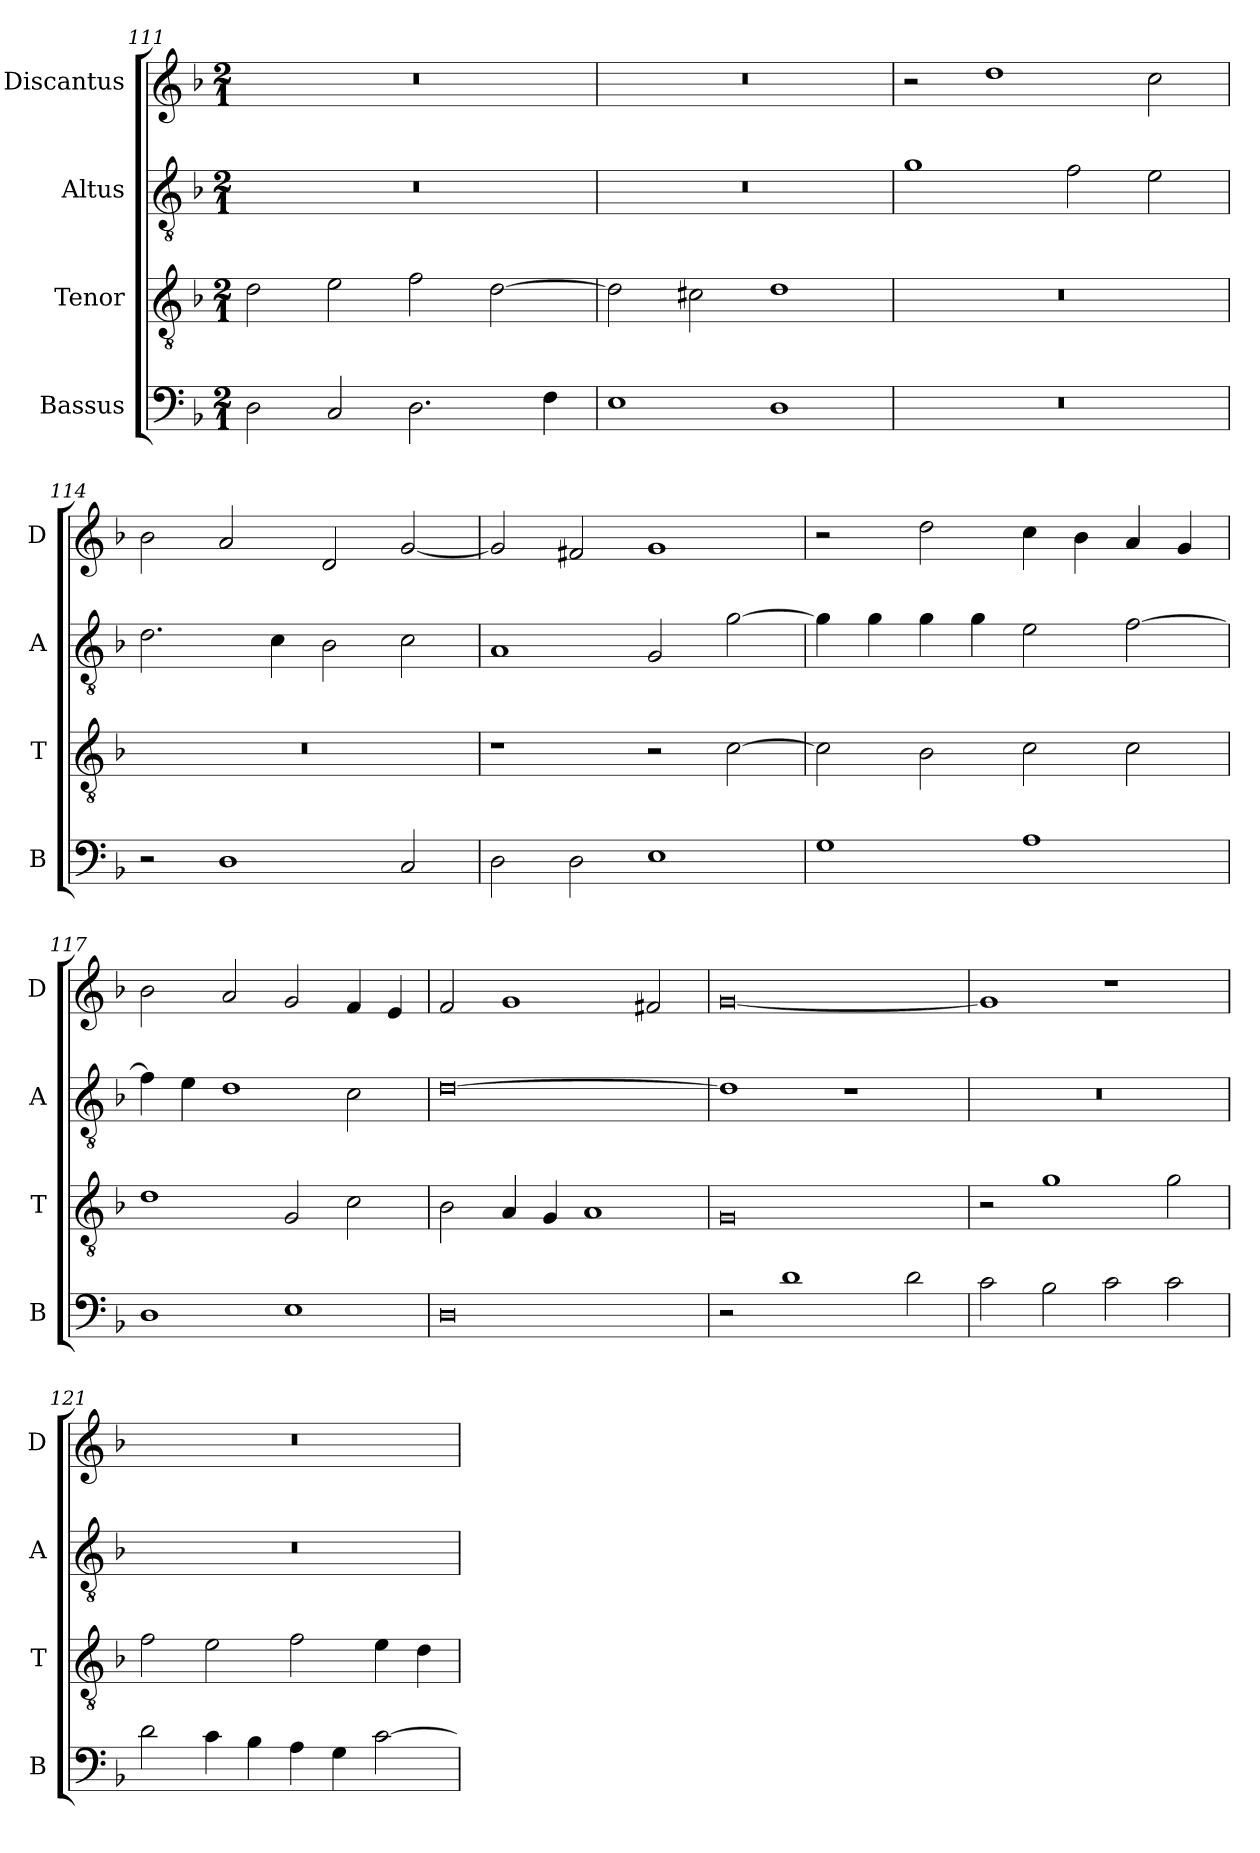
**kern	**kern	**kern	**kern
*part4	*part3	*part2	*part1
*staff4	*staff3	*staff2	*staff1
*I"Bassus	*I"Tenor	*I"Altus	*I"Discantus
*I'B	*I'T	*I'A	*I'D
*clefF4	*clefGv2	*clefGv2	*clefG2
*k[b-]	*k[b-]	*k[b-]	*k[b-]
*M2/1	*M2/1	*M2/1	*M2/1
=111	=111	=111	=111
2D\	2d\	0r	0r
2C/	2e\	.	.
2.D\	2f\	.	.
.	[2d\	.	.
4F\	.	.	.
=112	=112	=112	=112
1E	2d\]	0r	0r
.	2c#X\	.	.
1D	1d	.	.
=113	=113	=113	=113
0r	0r	1g	2r
.	.	.	1dd
.	.	2f\	.
.	.	2e\	2cc\
=114	=114	=114	=114
2r	0r	2.d\	2b-\
1D	.	.	2a/
.	.	4c\	.
.	.	2B-\	2d/
2C/	.	2c\	[2g/
=115	=115	=115	=115
2D\	1r	1A	2g/]
2D\	.	.	2f#X/
1E	2r	2G/	1g
.	[2c\	[2g\	.
=116	=116	=116	=116
1G	2c\]	4g\]	2r
.	.	4g\	.
.	2B-\	4g\	2dd\
.	.	4g\	.
1A	2c\	2e\	4cc\
.	.	.	4b-\
.	2c\	[2f\	4a/
.	.	.	4g/
=117	=117	=117	=117
1D	1d	4f\]	2b-\
.	.	4e\	.
.	.	1d	2a/
1E	2G/	.	2g/
.	2c\	2c\	4f/
.	.	.	4e/
=118	=118	=118	=118
0D	2B-\	[0d	2f/
.	4A/	.	1g
.	4G/	.	.
.	1A	.	.
.	.	.	2f#X/
=119	=119	=119	=119
2r	0G	1d]	[0g
1d	.	.	.
.	.	1r	.
2d\	.	.	.
=120	=120	=120	=120
2c\	2r	0r	1g]
2B-\	1g	.	.
2c\	.	.	1r
2c\	2g\	.	.
=121	=121	=121	=121
2d\	2f\	0r	0r
4c\	2e\	.	.
4B-\	.	.	.
4A\	2f\	.	.
4G\	.	.	.
[2c\	4e\	.	.
.	4d\	.	.
=	=	=	=
*-	*-	*-	*-
